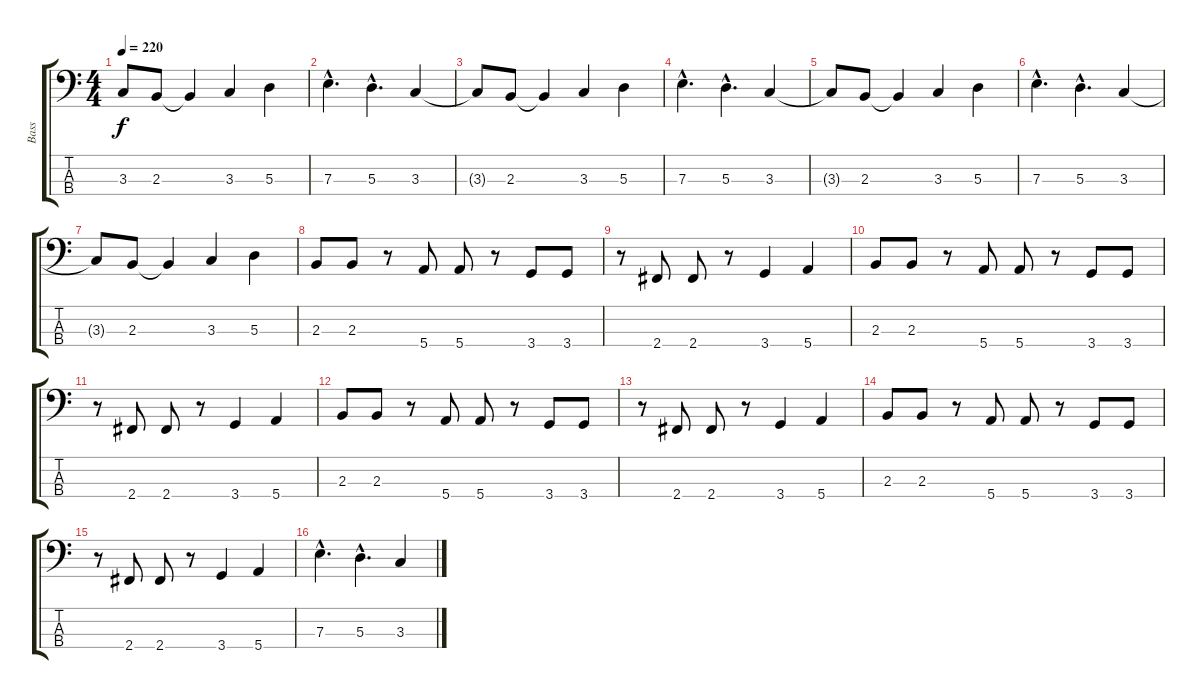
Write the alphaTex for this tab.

\track ("Bass" "Bass") {instrument electricbasspick}
\staff {score tabs}
\tuning (G2 D2 A1 E1) {hide}
\ts (4 4)
\tempo 220
\clef f4
\ks c
3.3{t}.8{dy f} 2.3.8 2.3{t}.4 3.3.4 5.3.4 |
7.3{hac}.4{d} 5.3{hac}.4{d} 3.3.4 |
3.3{t}.8 2.3.8 2.3{t}.4 3.3.4 5.3.4 |
7.3{hac}.4{d} 5.3{hac}.4{d} 3.3.4 |
3.3{t}.8 2.3.8 2.3{t}.4 3.3.4 5.3.4 |
7.3{hac}.4{d} 5.3{hac}.4{d} 3.3.4 |
3.3{t}.8 2.3.8 2.3{t}.4 3.3.4 5.3.4 |
2.3.8 2.3.8 r.8 5.4.8 5.4.8 r.8 3.4.8 3.4.8 |
r.8 2.4.8 2.4.8 r.8 3.4.4 5.4.4 |
2.3.8 2.3.8 r.8 5.4.8 5.4.8 r.8 3.4.8 3.4.8 |
r.8 2.4.8 2.4.8 r.8 3.4.4 5.4.4 |
2.3.8 2.3.8 r.8 5.4.8 5.4.8 r.8 3.4.8 3.4.8 |
r.8 2.4.8 2.4.8 r.8 3.4.4 5.4.4 |
2.3.8 2.3.8 r.8 5.4.8 5.4.8 r.8 3.4.8 3.4.8 |
r.8 2.4.8 2.4.8 r.8 3.4.4 5.4.4 |
7.3{hac}.4{d} 5.3{hac}.4{d} 3.3.4
